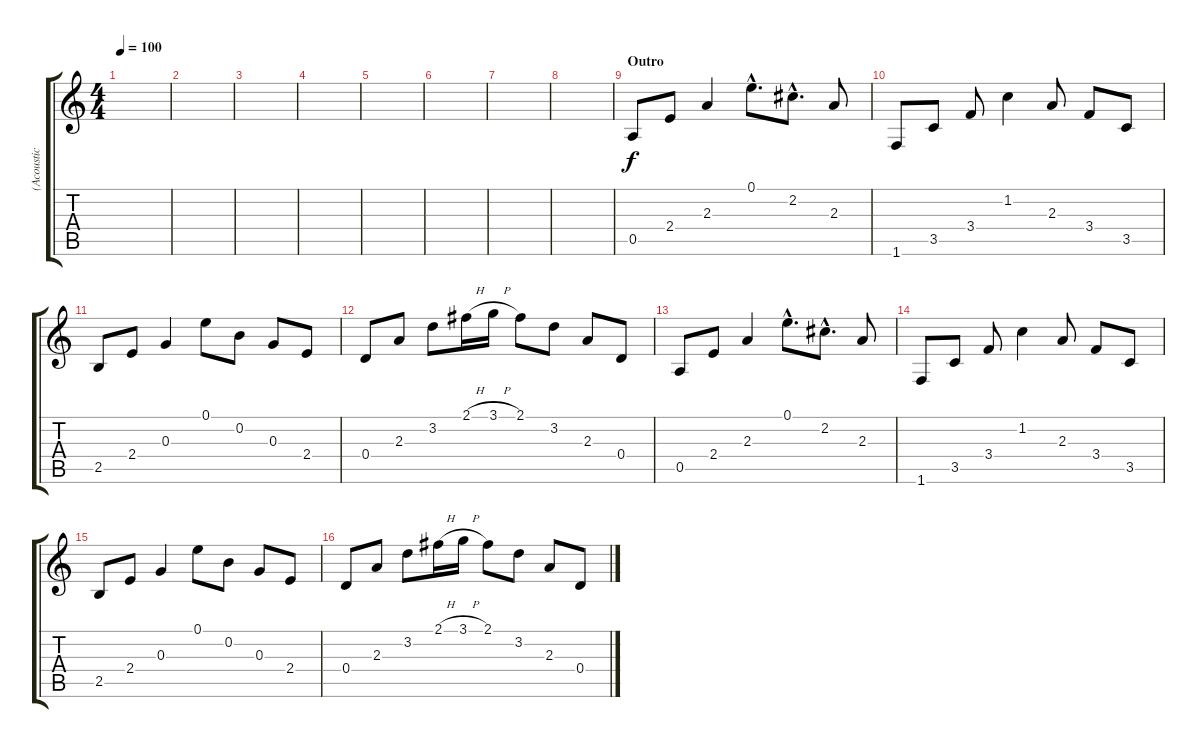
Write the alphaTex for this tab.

\track ("(Acoustic Gtr. Fills)" "(Acoustic ") {instrument acousticguitarsteel}
\staff {score tabs}
\tuning (E4 B3 G3 D3 A2 E2) {hide}
\ts (4 4)
\tempo 100
\clef g2
\ks c
|
|
|
|
|
|
|
|
\section ("" "Outro")
0.5.8 2.4.8 2.3.4 0.1{hac}.8{d} 2.2{hac}.8{d} 2.3.8 |
1.6.8 3.5.8 3.4.8 1.2.4 2.3.8 3.4.8 3.5.8 |
2.5.8 2.4.8 0.3.4 0.1.8 0.2.8 0.3.8 2.4.8 |
0.4.8 2.3.8 3.2.8 2.1{h}.16 3.1{h}.16 2.1.8 3.2.8 2.3.8 0.4.8 |
0.5.8 2.4.8 2.3.4 0.1{hac}.8{d} 2.2{hac}.8{d} 2.3.8 |
1.6.8 3.5.8 3.4.8 1.2.4 2.3.8 3.4.8 3.5.8 |
2.5.8 2.4.8 0.3.4 0.1.8 0.2.8 0.3.8 2.4.8 |
0.4.8 2.3.8 3.2.8 2.1{h}.16 3.1{h}.16 2.1.8 3.2.8 2.3.8 0.4.8
